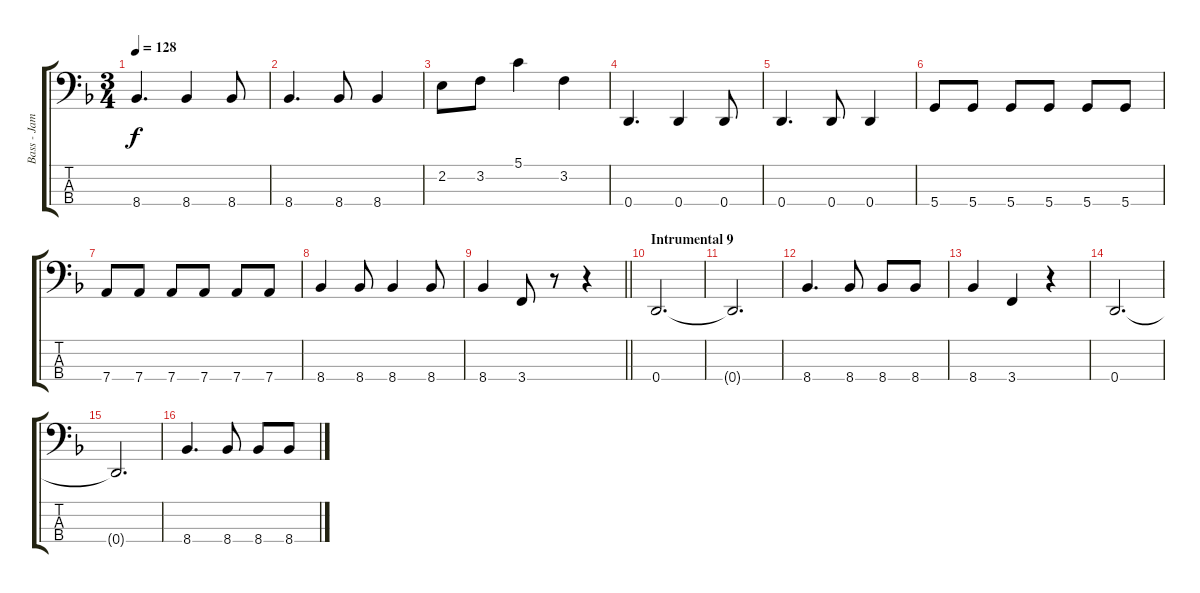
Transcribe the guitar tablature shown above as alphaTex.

\track ("Bass - James Johnston" "Bass - Jam") {instrument electricbassfinger}
\staff {score tabs}
\tuning (G2 D2 A1 D1) {hide}
\ts (3 4)
\tempo 128
\clef f4
\ks dminor
8.4.4{d dy f} 8.4.4 8.4.8 |
8.4.4{d} 8.4.8 8.4.4 |
2.2.8 3.2.8 5.1.4 3.2.4 |
0.4.4{d} 0.4.4 0.4.8 |
0.4.4{d} 0.4.8 0.4.4 |
5.4.8 5.4.8 5.4.8 5.4.8 5.4.8 5.4.8 |
7.4.8 7.4.8 7.4.8 7.4.8 7.4.8 7.4.8 |
8.4.4 8.4.8 8.4.4 8.4.8 |
\barLineRight lightlight
8.4.4 3.4.8 r.8 r.4 |
\section ("" "Intrumental 9")
0.4.2{d} |
0.4{t}.2{d} |
8.4.4{d} 8.4.8 8.4.8 8.4.8 |
8.4.4 3.4.4 r.4 |
0.4.2{d} |
0.4{t}.2{d} |
8.4.4{d} 8.4.8 8.4.8 8.4.8
